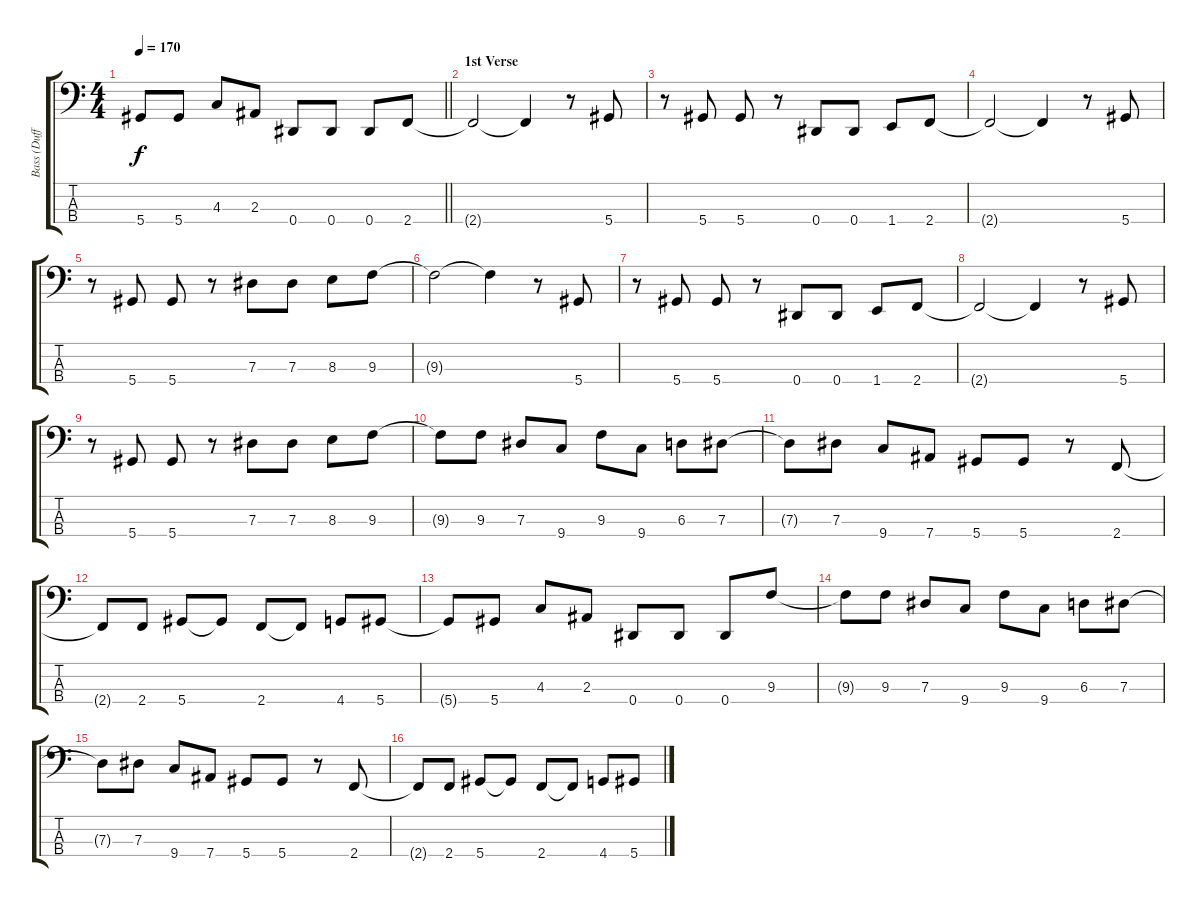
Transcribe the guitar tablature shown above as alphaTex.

\track ("Bass (Duff)" "Bass (Duff") {instrument electricbasspick}
\staff {score tabs}
\tuning (Gb2 Db2 Ab1 Eb1) {hide}
\ts (4 4)
\tempo 170
\clef f4
\barLineRight lightlight
\ks c
5.4{t}.8{dy f} 5.4.8 4.3.8 2.3.8 0.4.8 0.4.8 0.4.8 2.4.8 |
\section ("" "1st Verse")
2.4{t}.2 2.4{t}.4 r.8 5.4.8 |
r.8 5.4.8 5.4.8 r.8 0.4.8 0.4.8 1.4.8 2.4.8 |
2.4{t}.2 2.4{t}.4 r.8 5.4.8 |
r.8 5.4.8 5.4.8 r.8 7.3.8 7.3.8 8.3.8 9.3.8 |
9.3{t}.2 9.3{t}.4 r.8 5.4.8 |
r.8 5.4.8 5.4.8 r.8 0.4.8 0.4.8 1.4.8 2.4.8 |
2.4{t}.2 2.4{t}.4 r.8 5.4.8 |
r.8 5.4.8 5.4.8 r.8 7.3.8 7.3.8 8.3.8 9.3.8 |
9.3{t}.8 9.3.8 7.3.8 9.4.8 9.3.8 9.4.8 6.3.8 7.3.8 |
7.3{t}.8 7.3.8 9.4.8 7.4.8 5.4.8 5.4.8 r.8 2.4.8 |
2.4{t}.8 2.4.8 5.4.8 5.4{t}.8 2.4.8 2.4{t}.8 4.4.8 5.4.8 |
5.4{t}.8 5.4.8 4.3.8 2.3.8 0.4.8 0.4.8 0.4.8 9.3.8 |
9.3{t}.8 9.3.8 7.3.8 9.4.8 9.3.8 9.4.8 6.3.8 7.3.8 |
7.3{t}.8 7.3.8 9.4.8 7.4.8 5.4.8 5.4.8 r.8 2.4.8 |
2.4{t}.8 2.4.8 5.4.8 5.4{t}.8 2.4.8 2.4{t}.8 4.4.8 5.4.8
